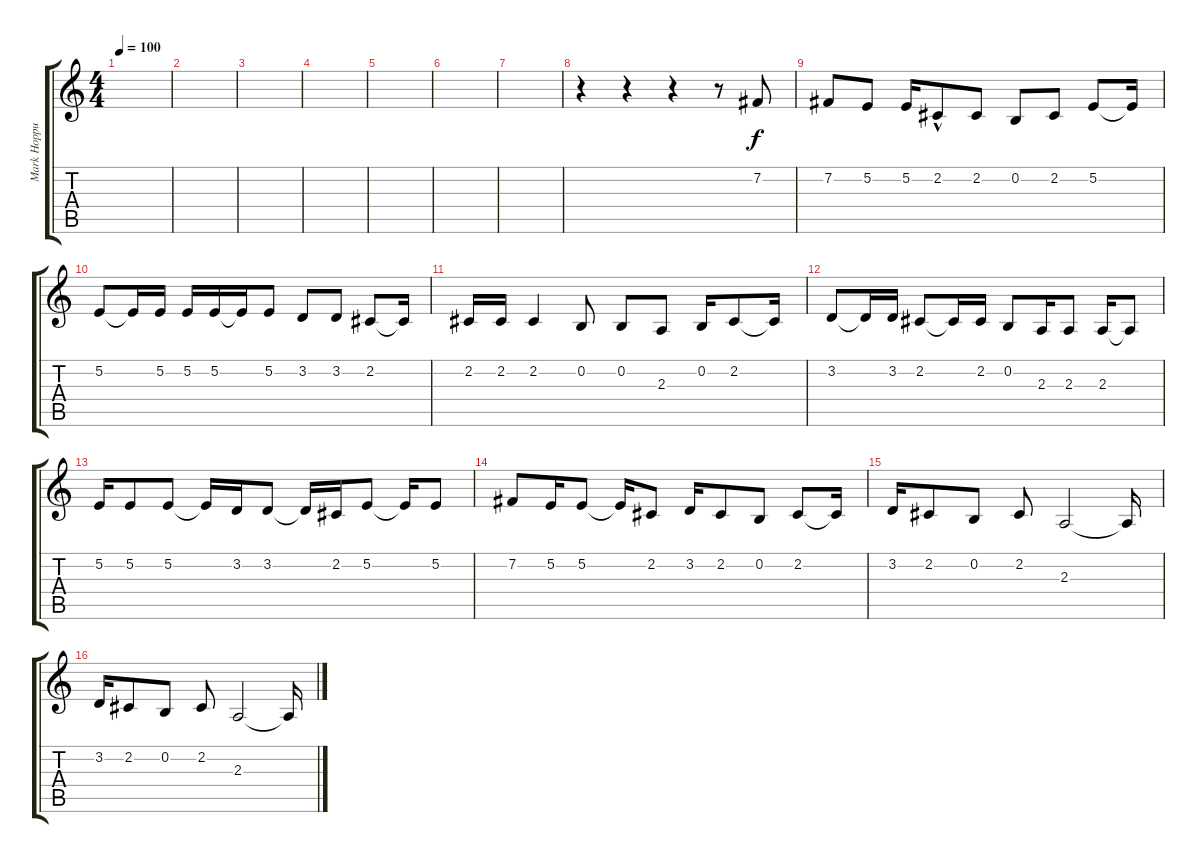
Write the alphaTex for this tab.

\track ("Mark Hoppus Gesang" "Mark Hoppu") {instrument cello}
\staff {score tabs}
\tuning (E4 B3 G3 D3 A2 E2) {hide}
\ts (4 4)
\tempo 100
\clef g2
\ks c
|
|
|
|
|
|
|
r.4 r.4 r.4 r.8 7.2.8 |
7.2.8 5.2.8 5.2.16 2.2{hac}.8 2.2.8 0.2.8 2.2.8 5.2.8 5.2{t}.16 |
5.2.8 5.2{t}.16 5.2.16 5.2.16 5.2.16 5.2{t}.16 5.2.8 3.2.8 3.2.8 2.2.8 2.2{t}.16 |
2.2.16 2.2.16 2.2.4 0.2.8 0.2.8 2.3.8 0.2.16 2.2.8 2.2{t}.16 |
3.2.8 3.2{t}.16 3.2.16 2.2.8 2.2{t}.16 2.2.16 0.2.8 2.3.16 2.3.8 2.3.16 2.3{t}.8 |
5.2.16 5.2.8 5.2.8 5.2{t}.16 3.2.16 3.2.8 3.2{t}.16 2.2.16 5.2.8 5.2{t}.16 5.2.8 |
7.2.8 5.2.16 5.2.8 5.2{t}.16 2.2.8 3.2.16 2.2.8 0.2.8 2.2.8 2.2{t}.16 |
3.2.16 2.2.8 0.2.8 2.2.8 2.3.2 2.3{t}.16 |
3.2.16 2.2.8 0.2.8 2.2.8 2.3.2 2.3{t}.16
